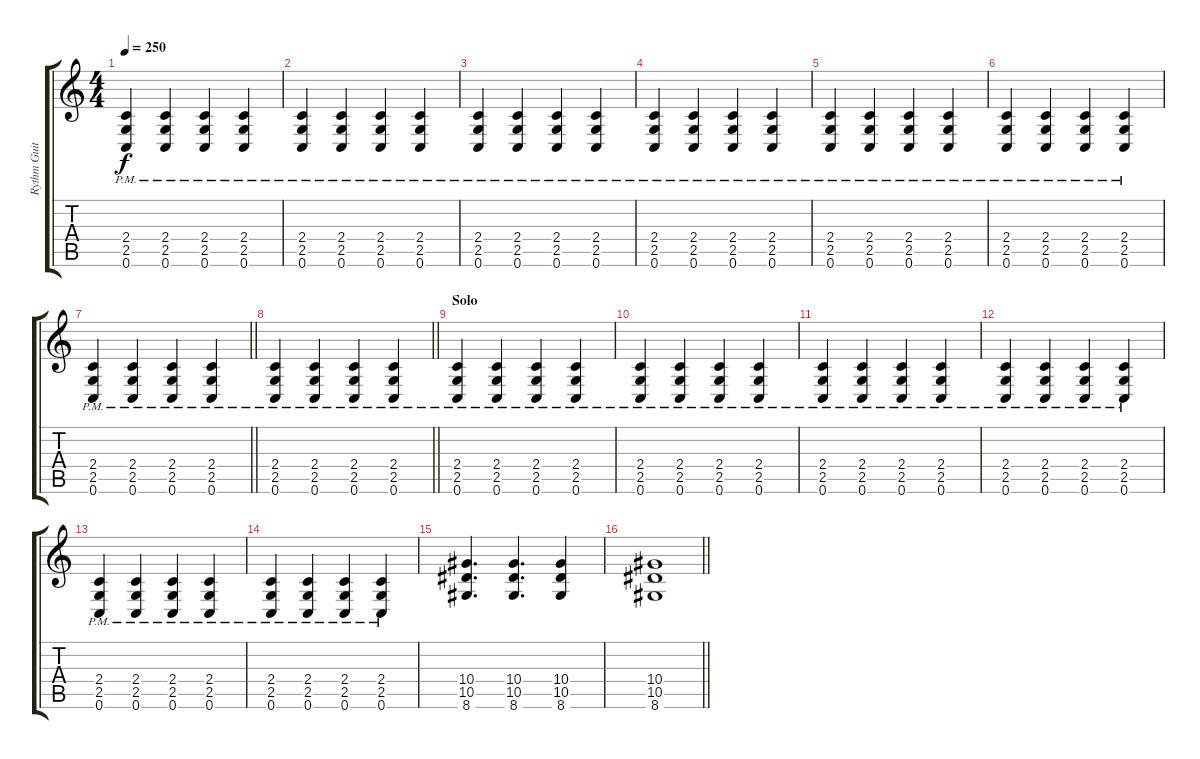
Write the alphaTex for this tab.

\track ("Rythm Guitar" "Rythm Guit") {instrument distortionguitar}
\staff {score tabs}
\tuning (C4 G3 Eb3 Bb2 F2 C2) {hide}
\ts (4 4)
\tempo 250
\clef g2
\ks c
(2.4{pm} 2.5{pm} 0.6{pm}).4{dy f} (2.4{pm} 2.5{pm} 0.6{pm}).4 (2.4{pm} 2.5{pm} 0.6{pm}).4 (2.4{pm} 2.5{pm} 0.6{pm}).4 |
(2.4{pm} 2.5{pm} 0.6{pm}).4 (2.4{pm} 2.5{pm} 0.6{pm}).4 (2.4{pm} 2.5{pm} 0.6{pm}).4 (2.4{pm} 2.5{pm} 0.6{pm}).4 |
(2.4{pm} 2.5{pm} 0.6{pm}).4 (2.4{pm} 2.5{pm} 0.6{pm}).4 (2.4{pm} 2.5{pm} 0.6{pm}).4 (2.4{pm} 2.5{pm} 0.6{pm}).4 |
(2.4{pm} 2.5{pm} 0.6{pm}).4 (2.4{pm} 2.5{pm} 0.6{pm}).4 (2.4{pm} 2.5{pm} 0.6{pm}).4 (2.4{pm} 2.5{pm} 0.6{pm}).4 |
(2.4{pm} 2.5{pm} 0.6{pm}).4 (2.4{pm} 2.5{pm} 0.6{pm}).4 (2.4{pm} 2.5{pm} 0.6{pm}).4 (2.4{pm} 2.5{pm} 0.6{pm}).4 |
(2.4{pm} 2.5{pm} 0.6{pm}).4 (2.4{pm} 2.5{pm} 0.6{pm}).4 (2.4{pm} 2.5{pm} 0.6{pm}).4 (2.4{pm} 2.5{pm} 0.6{pm}).4 |
\barLineRight lightlight
(2.4{pm} 2.5{pm} 0.6{pm}).4 (2.4{pm} 2.5{pm} 0.6{pm}).4 (2.4{pm} 2.5{pm} 0.6{pm}).4 (2.4{pm} 2.5{pm} 0.6{pm}).4 |
\barLineRight lightlight
(2.4{pm} 2.5{pm} 0.6{pm}).4 (2.4{pm} 2.5{pm} 0.6{pm}).4 (2.4{pm} 2.5{pm} 0.6{pm}).4 (2.4{pm} 2.5{pm} 0.6{pm}).4 |
\section ("" "Solo")
(2.4{pm} 2.5{pm} 0.6{pm}).4 (2.4{pm} 2.5{pm} 0.6{pm}).4 (2.4{pm} 2.5{pm} 0.6{pm}).4 (2.4{pm} 2.5{pm} 0.6{pm}).4 |
(2.4{pm} 2.5{pm} 0.6{pm}).4 (2.4{pm} 2.5{pm} 0.6{pm}).4 (2.4{pm} 2.5{pm} 0.6{pm}).4 (2.4{pm} 2.5{pm} 0.6{pm}).4 |
(2.4{pm} 2.5{pm} 0.6{pm}).4 (2.4{pm} 2.5{pm} 0.6{pm}).4 (2.4{pm} 2.5{pm} 0.6{pm}).4 (2.4{pm} 2.5{pm} 0.6{pm}).4 |
(2.4{pm} 2.5{pm} 0.6{pm}).4 (2.4{pm} 2.5{pm} 0.6{pm}).4 (2.4{pm} 2.5{pm} 0.6{pm}).4 (2.4{pm} 2.5{pm} 0.6{pm}).4 |
(2.4{pm} 2.5{pm} 0.6{pm}).4 (2.4{pm} 2.5{pm} 0.6{pm}).4 (2.4{pm} 2.5{pm} 0.6{pm}).4 (2.4{pm} 2.5{pm} 0.6{pm}).4 |
(2.4{pm} 2.5{pm} 0.6{pm}).4 (2.4{pm} 2.5{pm} 0.6{pm}).4 (2.4{pm} 2.5{pm} 0.6{pm}).4 (2.4{pm} 2.5{pm} 0.6{pm}).4 |
(10.4 10.5 8.6).4{d} (10.4 10.5 8.6).4{d} (10.4 10.5 8.6).4 |
\barLineRight lightlight
(10.4 10.5 8.6).1
